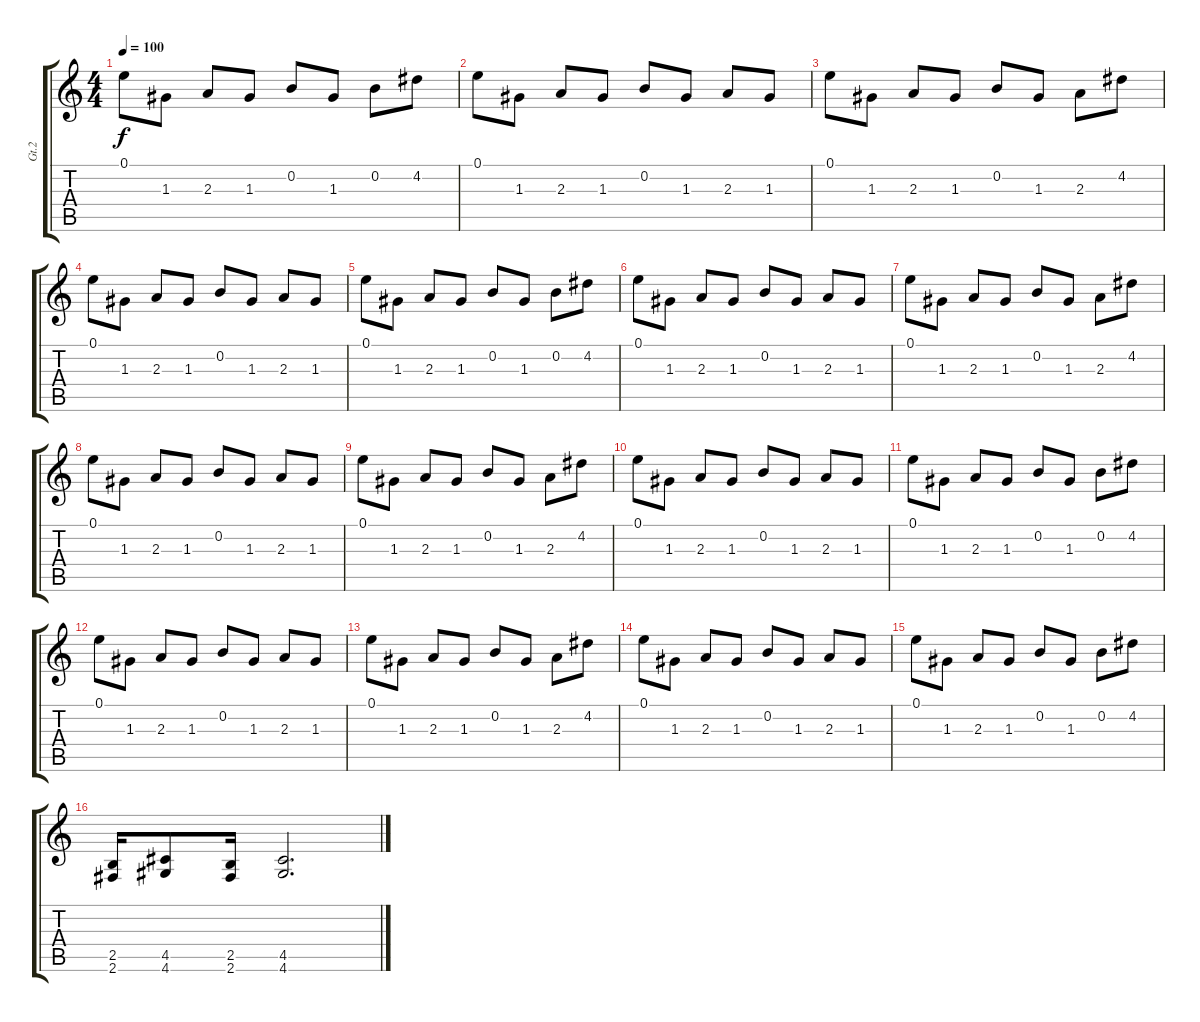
\track ("Gt.2" "Gt.2") {instrument distortionguitar}
\staff {score tabs}
\tuning (E4 B3 G3 D3 A2 E2) {hide}
\ts (4 4)
\tempo 100
\clef g2
\ks c
0.1.8{dy f} 1.3.8 2.3.8 1.3.8 0.2.8 1.3.8 0.2.8 4.2.8 |
0.1.8 1.3.8 2.3.8 1.3.8 0.2.8 1.3.8 2.3.8 1.3.8 |
0.1.8 1.3.8 2.3.8 1.3.8 0.2.8 1.3.8 2.3.8 4.2.8 |
0.1.8 1.3.8 2.3.8 1.3.8 0.2.8 1.3.8 2.3.8 1.3.8 |
0.1.8 1.3.8 2.3.8 1.3.8 0.2.8 1.3.8 0.2.8 4.2.8 |
0.1.8{volume 10} 1.3.8 2.3.8 1.3.8 0.2.8 1.3.8 2.3.8 1.3.8 |
0.1.8 1.3.8 2.3.8 1.3.8 0.2.8 1.3.8 2.3.8 4.2.8 |
0.1.8 1.3.8 2.3.8 1.3.8 0.2.8 1.3.8 2.3.8 1.3.8 |
0.1.8 1.3.8 2.3.8 1.3.8 0.2.8 1.3.8 2.3.8 4.2.8 |
0.1.8 1.3.8 2.3.8 1.3.8 0.2.8 1.3.8 2.3.8 1.3.8 |
0.1.8 1.3.8 2.3.8 1.3.8 0.2.8 1.3.8 0.2.8 4.2.8 |
0.1.8 1.3.8 2.3.8 1.3.8 0.2.8 1.3.8 2.3.8 1.3.8 |
0.1.8 1.3.8 2.3.8 1.3.8 0.2.8 1.3.8 2.3.8 4.2.8 |
0.1.8 1.3.8 2.3.8 1.3.8 0.2.8 1.3.8 2.3.8 1.3.8 |
0.1.8 1.3.8 2.3.8 1.3.8 0.2.8 1.3.8 0.2.8 4.2.8 |
(2.5 2.6).16 (4.5 4.6).8 (2.5 2.6).16 (4.5 4.6).2{d}
